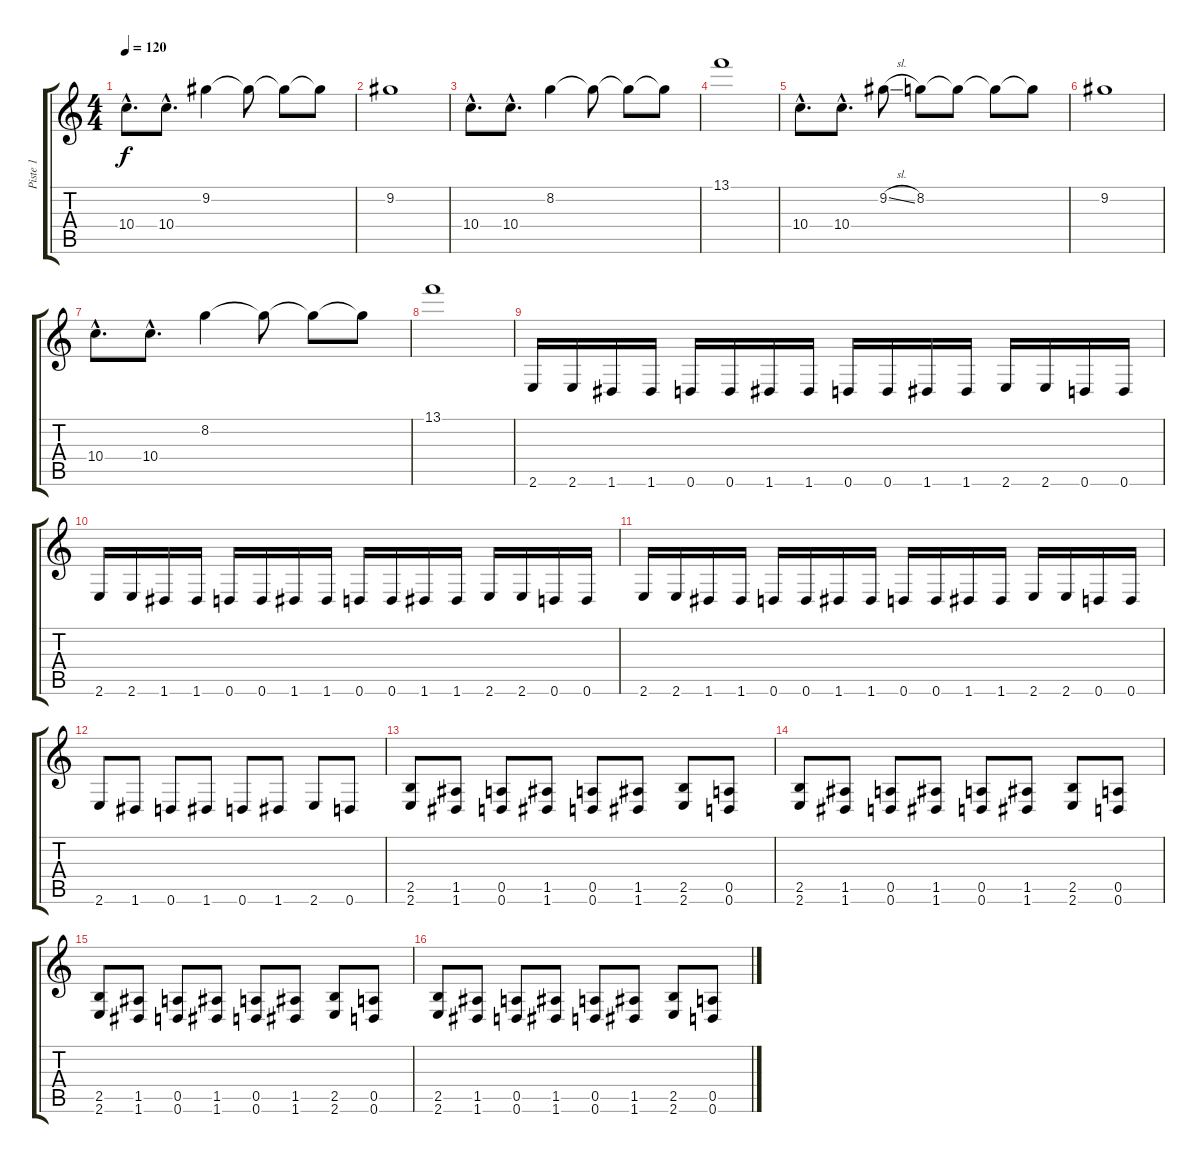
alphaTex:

\track ("Piste 1" "Piste 1") {instrument distortionguitar}
\staff {score tabs}
\tuning (E4 B3 G3 D3 A2 D2) {hide}
\ts (4 4)
\tempo 120
\clef g2
\ks c
10.4{hac}.8{d dy f instrument acousticguitarnylon} 10.4{hac}.8{d} 9.2.4 9.2{t}.8 9.2{t}.8 9.2{t}.8 |
9.2.1 |
10.4{hac}.8{d} 10.4{hac}.8{d} 8.2.4 8.2{t}.8 8.2{t}.8 8.2{t}.8 |
13.1.1 |
10.4{hac}.8{d instrument acousticguitarnylon} 10.4{hac}.8{d} 9.2{sl}.8 8.2.8 8.2{t}.8 8.2{t}.8 8.2{t}.8 |
9.2.1 |
10.4{hac}.8{d} 10.4{hac}.8{d} 8.2.4 8.2{t}.8 8.2{t}.8 8.2{t}.8 |
13.1.1 |
2.6.16{instrument distortionguitar} 2.6.16 1.6.16 1.6.16 0.6.16 0.6.16 1.6.16 1.6.16 0.6.16 0.6.16 1.6.16 1.6.16 2.6.16 2.6.16 0.6.16 0.6.16 |
2.6.16{instrument distortionguitar} 2.6.16 1.6.16 1.6.16 0.6.16 0.6.16 1.6.16 1.6.16 0.6.16 0.6.16 1.6.16 1.6.16 2.6.16 2.6.16 0.6.16 0.6.16 |
2.6.16{instrument distortionguitar} 2.6.16 1.6.16 1.6.16 0.6.16 0.6.16 1.6.16 1.6.16 0.6.16 0.6.16 1.6.16 1.6.16 2.6.16 2.6.16 0.6.16 0.6.16 |
2.6.8 1.6.8 0.6.8 1.6.8 0.6.8 1.6.8 2.6.8 0.6.8 |
(2.5 2.6).8 (1.5 1.6).8 (0.5 0.6).8 (1.5 1.6).8 (0.5 0.6).8 (1.5 1.6).8 (2.5 2.6).8 (0.5 0.6).8 |
(2.5 2.6).8 (1.5 1.6).8 (0.5 0.6).8 (1.5 1.6).8 (0.5 0.6).8 (1.5 1.6).8 (2.5 2.6).8 (0.5 0.6).8 |
(2.5 2.6).8 (1.5 1.6).8 (0.5 0.6).8 (1.5 1.6).8 (0.5 0.6).8 (1.5 1.6).8 (2.5 2.6).8 (0.5 0.6).8 |
(2.5 2.6).8 (1.5 1.6).8 (0.5 0.6).8 (1.5 1.6).8 (0.5 0.6).8 (1.5 1.6).8 (2.5 2.6).8 (0.5 0.6).8
